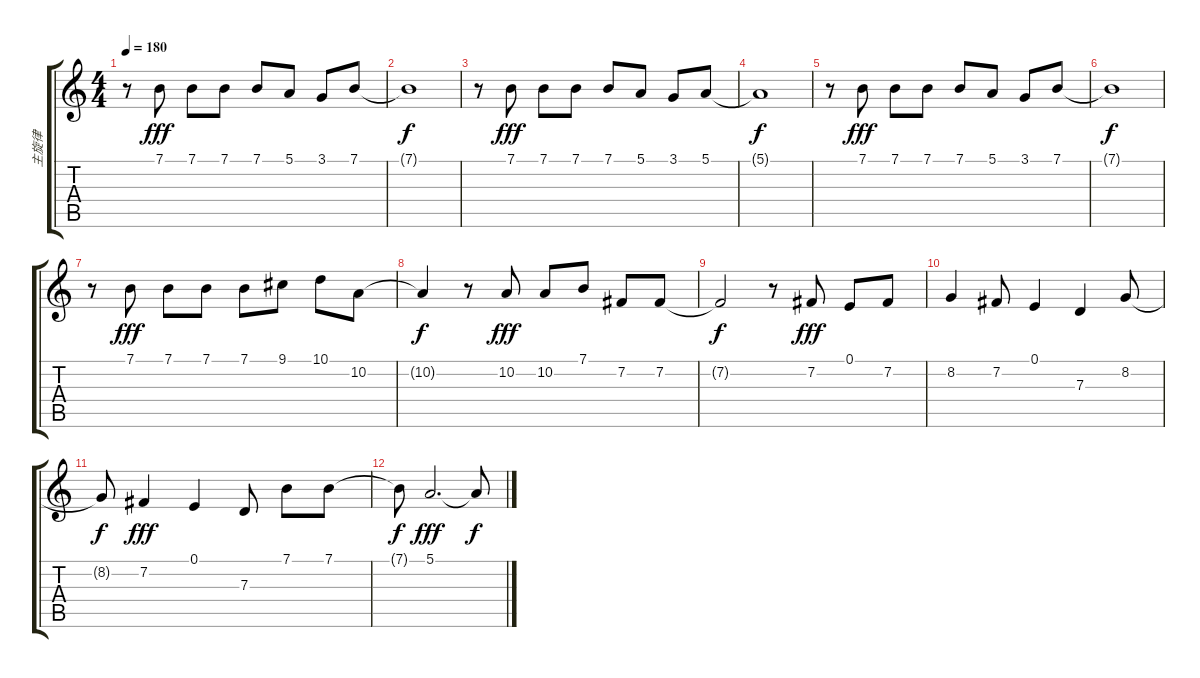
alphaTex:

\track ("主旋律" "主旋律") {instrument orchestralharp}
\staff {score tabs}
\tuning (E4 B3 G3 D3 A2 E2) {hide}
\ts (4 4)
\tempo 180
\clef g2
\ks c
r.8{dy fff} 7.1.8 7.1.8 7.1.8 7.1.8 5.1.8 3.1.8 7.1.8 |
7.1{t}.1{dy f} |
r.8 7.1.8{dy fff} 7.1.8 7.1.8 7.1.8 5.1.8 3.1.8 5.1.8 |
5.1{t}.1{dy f} |
r.8 7.1.8{dy fff} 7.1.8 7.1.8 7.1.8 5.1.8 3.1.8 7.1.8 |
7.1{t}.1{dy f} |
r.8 7.1.8{dy fff} 7.1.8 7.1.8 7.1.8 9.1.8 10.1.8 10.2.8 |
10.2{t}.4{dy f} r.8 10.2.8{dy fff} 10.2.8 7.1.8 7.2.8 7.2.8 |
7.2{t}.2{dy f} r.8 7.2.8{dy fff} 0.1.8 7.2.8 |
8.2.4 7.2.8 0.1.4 7.3.4 8.2.8 |
8.2{t}.8{dy f} 7.2.4{dy fff} 0.1.4 7.3.8 7.1.8 7.1.8 |
7.1{t}.8{dy f} 5.1.2{d dy fff} 5.1{t}.8{dy f}
